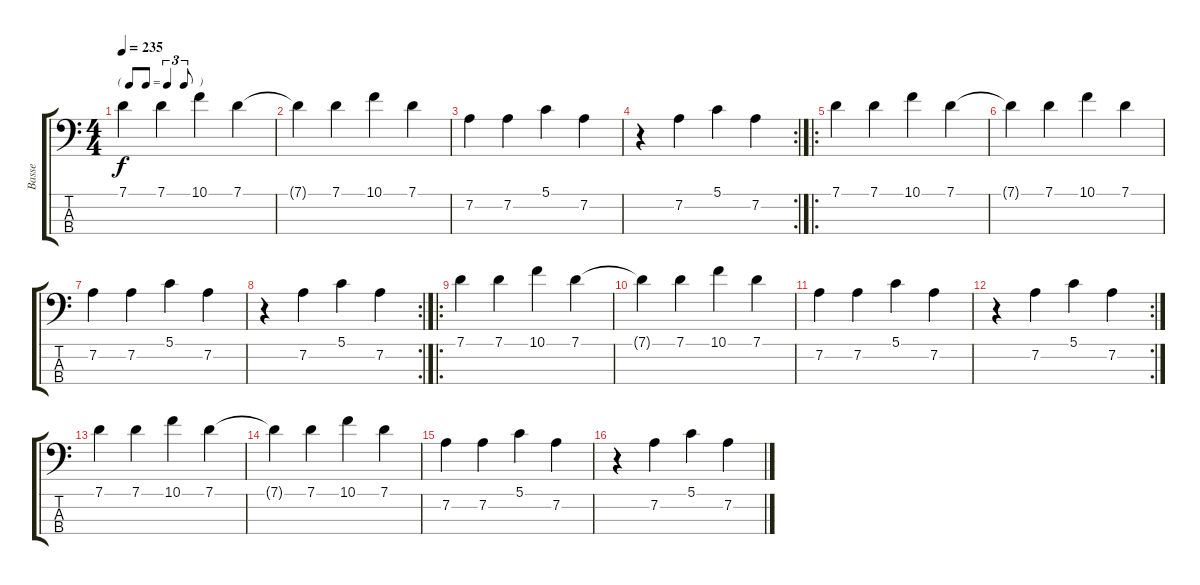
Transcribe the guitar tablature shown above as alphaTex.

\track ("Basse" "Basse") {instrument acousticbass}
\staff {score tabs}
\tuning (G2 D2 A1 E1) {hide}
\ts (4 4)
\tf triplet8th
\tempo 235
\clef f4
\ks c
7.1.4{dy f instrument acousticbass} 7.1.4 10.1.4 7.1.4 |
7.1{t}.4 7.1.4 10.1.4 7.1.4 |
7.2.4 7.2.4 5.1.4 7.2.4 |
\rc 2
r.4 7.2.4 5.1.4 7.2.4 |
\ro
7.1.4 7.1.4 10.1.4 7.1.4 |
7.1{t}.4 7.1.4 10.1.4 7.1.4 |
7.2.4 7.2.4 5.1.4 7.2.4 |
\rc 2
r.4 7.2.4 5.1.4 7.2.4 |
\ro
7.1.4 7.1.4 10.1.4 7.1.4 |
7.1{t}.4 7.1.4 10.1.4 7.1.4 |
7.2.4 7.2.4 5.1.4 7.2.4 |
\rc 2
r.4 7.2.4 5.1.4 7.2.4 |
7.1.4 7.1.4 10.1.4 7.1.4 |
7.1{t}.4 7.1.4 10.1.4 7.1.4 |
7.2.4 7.2.4 5.1.4 7.2.4 |
r.4 7.2.4 5.1.4 7.2.4
